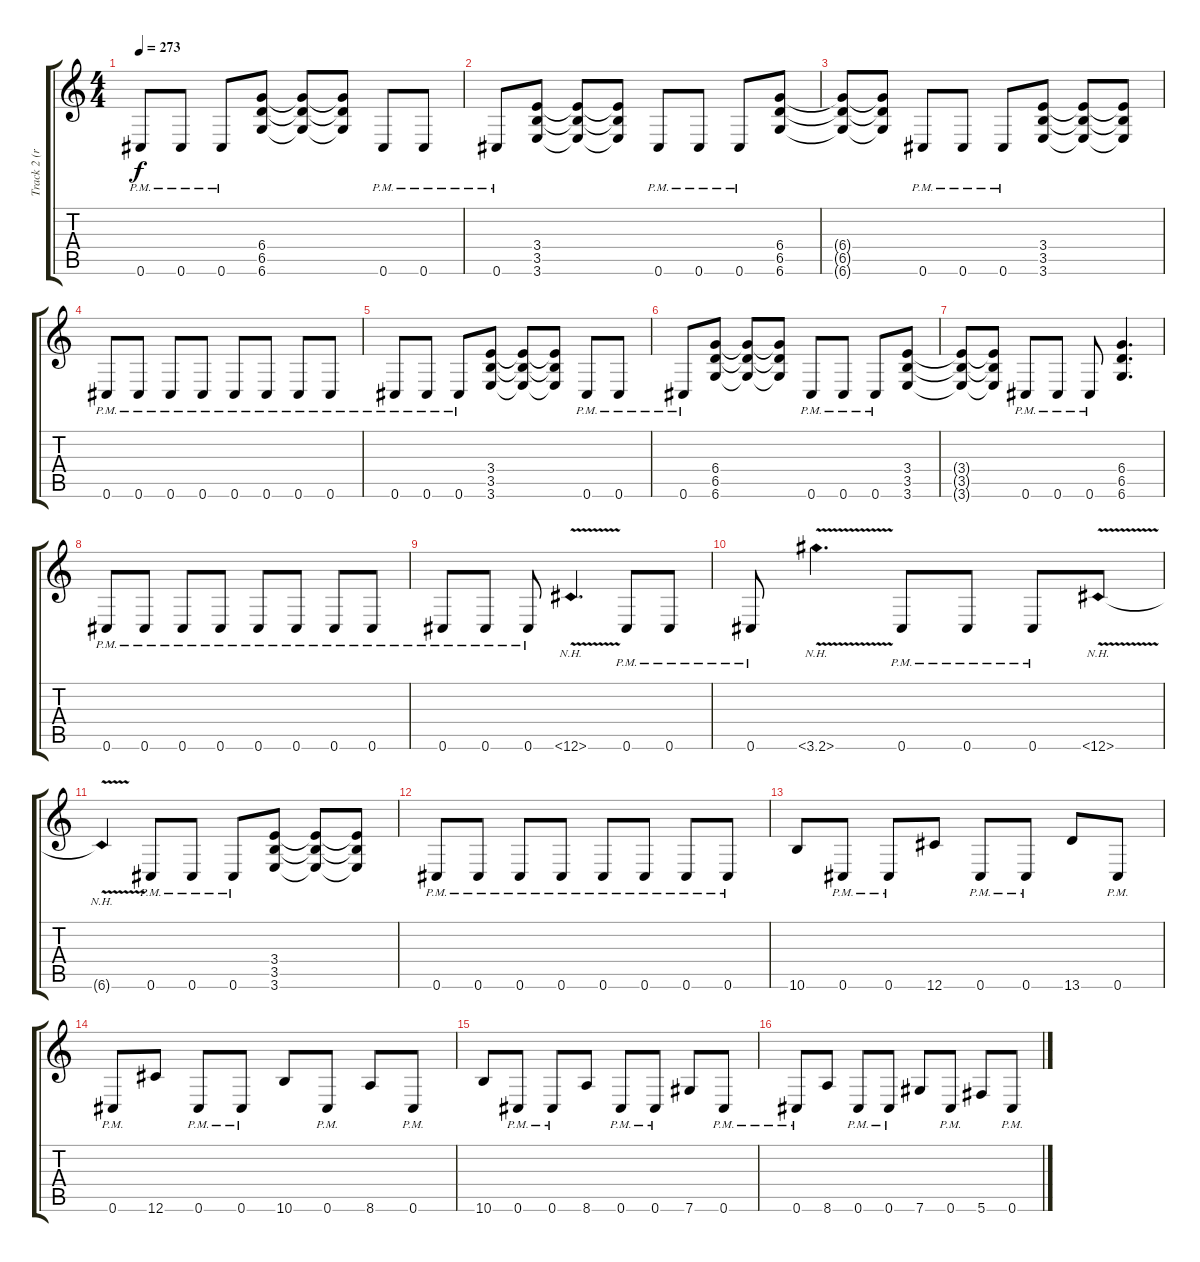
\track ("Track 2 (right)" "Track 2 (r") {instrument distortionguitar}
\staff {score tabs}
\tuning (Eb4 Bb3 Gb3 Db3 Ab2 Db2) {hide}
\ts (4 4)
\tempo 273
\clef g2
\ks c
0.6{pm}.8{dy f} 0.6{pm}.8 0.6{pm}.8 (6.4 6.5 6.6).8 (6.4{t} 6.5{t} 6.6{t}).8 (6.4{t} 6.5{t} 6.6{t}).8 0.6{pm}.8 0.6{pm}.8 |
0.6{pm}.8 (3.4 3.5 3.6).8 (3.4{t} 3.5{t} 3.6{t}).8 (3.4{t} 3.5{t} 3.6{t}).8 0.6{pm}.8 0.6{pm}.8 0.6{pm}.8 (6.4 6.5 6.6).8 |
(6.4{t} 6.5{t} 6.6{t}).8 (6.4{t} 6.5{t} 6.6{t}).8 0.6{pm}.8 0.6{pm}.8 0.6{pm}.8 (3.4 3.5 3.6).8 (3.4{t} 3.5{t} 3.6{t}).8 (3.4{t} 3.5{t} 3.6{t}).8 |
0.6{pm}.8 0.6{pm}.8 0.6{pm}.8 0.6{pm}.8 0.6{pm}.8 0.6{pm}.8 0.6{pm}.8 0.6{pm}.8 |
0.6{pm}.8 0.6{pm}.8 0.6{pm}.8 (3.4 3.5 3.6).8 (3.4{t} 3.5{t} 3.6{t}).8 (3.4{t} 3.5{t} 3.6{t}).8 0.6{pm}.8 0.6{pm}.8 |
0.6{pm}.8 (6.4 6.5 6.6).8 (6.4{t} 6.5{t} 6.6{t}).8 (6.4{t} 6.5{t} 6.6{t}).8 0.6{pm}.8 0.6{pm}.8 0.6{pm}.8 (3.4 3.5 3.6).8 |
(3.4{t} 3.5{t} 3.6{t}).8 (3.4{t} 3.5{t} 3.6{t}).8 0.6{pm}.8 0.6{pm}.8 0.6{pm}.8 (6.4 6.5 6.6).4{d} |
0.6{pm}.8 0.6{pm}.8 0.6{pm}.8 0.6{pm}.8 0.6{pm}.8 0.6{pm}.8 0.6{pm}.8 0.6{pm}.8 |
0.6{pm}.8 0.6{pm}.8 0.6{pm}.8 6.6{nh v}.4{d} 0.6{pm}.8 0.6{pm}.8 |
0.6{pm}.8 3.6{nh v}.4{d} 0.6{pm}.8 0.6{pm}.8 0.6{pm}.8 6.6{nh v}.8 |
6.6{nh v t}.4 0.6{pm}.8 0.6{pm}.8 0.6{pm}.8 (3.4 3.5 3.6).8 (3.4{t} 3.5{t} 3.6{t}).8 (3.4{t} 3.5{t} 3.6{t}).8 |
0.6{pm}.8 0.6{pm}.8 0.6{pm}.8 0.6{pm}.8 0.6{pm}.8 0.6{pm}.8 0.6{pm}.8 0.6{pm}.8 |
10.6.8 0.6{pm}.8 0.6{pm}.8 12.6.8 0.6{pm}.8 0.6{pm}.8 13.6.8 0.6{pm}.8 |
0.6{pm}.8 12.6.8 0.6{pm}.8 0.6{pm}.8 10.6.8 0.6{pm}.8 8.6.8 0.6{pm}.8 |
10.6.8 0.6{pm}.8 0.6{pm}.8 8.6.8 0.6{pm}.8 0.6{pm}.8 7.6.8 0.6{pm}.8 |
0.6{pm}.8 8.6.8 0.6{pm}.8 0.6{pm}.8 7.6.8 0.6{pm}.8 5.6.8 0.6{pm}.8
